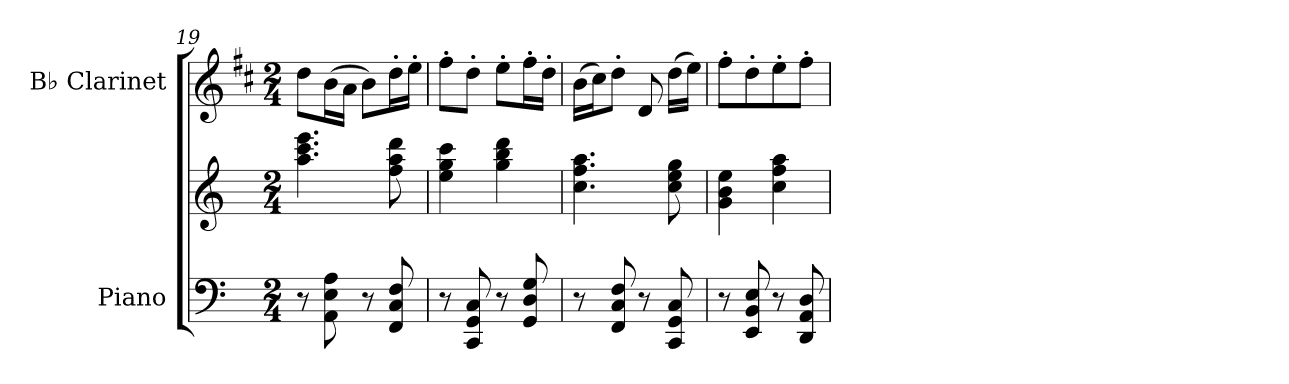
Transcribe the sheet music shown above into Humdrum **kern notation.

**kern	**kern	**kern
*part2	*part2	*part1
*staff3	*staff2	*staff1
*I"Piano	*	*I"B♭ Clarinet
*I'Pno.	*	*I'B♭ Cl.
*clefF4	*clefG2	*clefG2
*	*	*ITrd1c2
*k[]	*k[]	*k[]
*M2/4	*M2/4	*M2/4
=19	=19	=19
8r	4.aa\ 4.ccc\ 4.eee\	8cc\L
8AA\ 8E\ 8A\	.	(>16a\L
.	.	16g\JJ
8r	.	8a\L)
8FF/ 8C/ 8F/	8ff\ 8aa\ 8ddd\	16cc'\L
.	.	16dd'\JJ
=20	=20	=20
8r	4ee\ 4gg\ 4ccc\	8ee'\L
8CC/ 8GG/ 8C/	.	8cc'\J
8r	4gg\ 4bb\ 4ddd\	8dd'\L
8GG/ 8D/ 8G/	.	16ee'\L
.	.	16cc'\JJ
!!LO:PB:g=z
=21	=21	=21
8r	4.cc\ 4.ff\ 4.aa\	(>16a\LL
.	.	16b\J)
8FF/ 8C/ 8F/	.	8cc'\J
8r	.	8c/
8CC/ 8GG/ 8C/	8cc\ 8ee\ 8gg\	(>16cc\LL
.	.	16dd\JJ)
=22	=22	=22
8r	4g\ 4b\ 4ee\	8ee'\L
8EE/ 8BB/ 8E/	.	8cc'\
8r	4cc\ 4ff\ 4aa\	8dd'\
8DD/ 8AA/ 8D/	.	8ee'\J
=	=	=
*-	*-	*-
